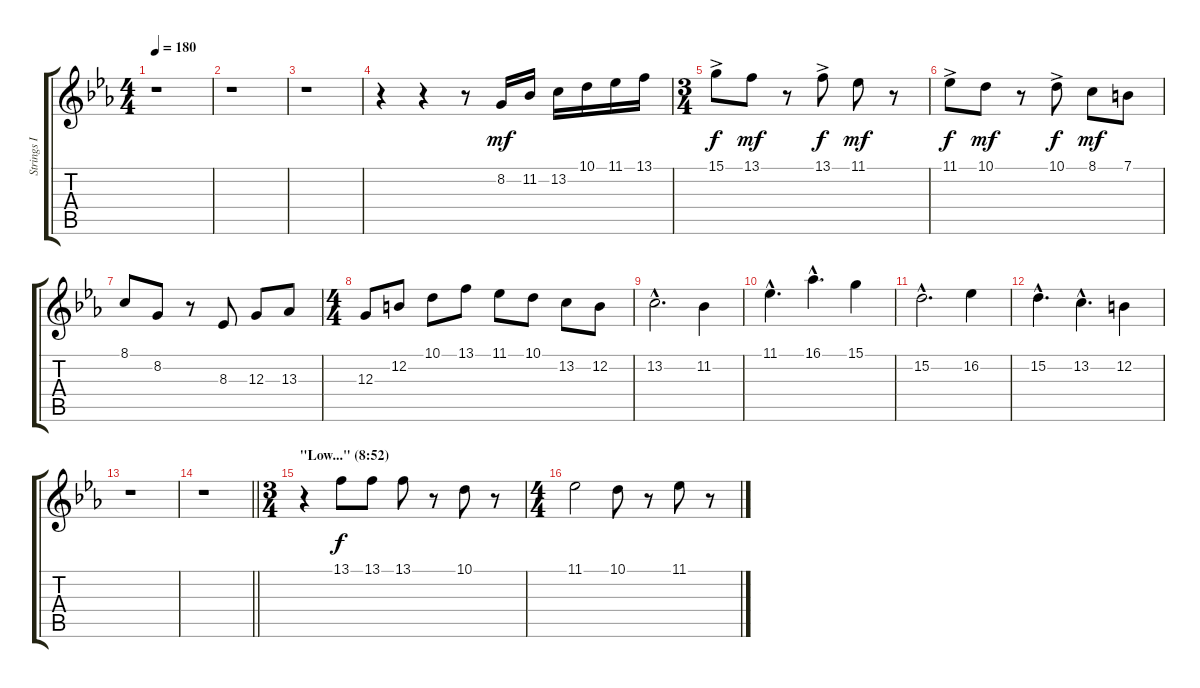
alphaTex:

\track ("Strings I" "Strings I") {instrument stringensemble1}
\staff {score tabs}
\tuning (E4 B3 G3 D3 A2 E2) {hide}
\ts (4 4)
\tempo 180
\clef g2
\ks eb
r.1{dy f} |
r.1 |
r.1 |
r.4 r.4{volume 8} r.8{volume 16} 8.2.16{dy mf} 11.2.16 13.2.16 10.1.16 11.1.16 13.1.16 |
\ts (3 4)
15.1{ac}.8{dy f} 13.1.8{dy mf} r.8 13.1{ac}.8{dy f} 11.1.8{dy mf} r.8 |
11.1{ac}.8{dy f} 10.1.8{dy mf} r.8 10.1{ac}.8{dy f} 8.1.8{dy mf} 7.1.8 |
8.1.8 8.2.8 r.8 8.3.8 12.3.8 13.3.8 |
\ts (4 4)
12.3.8 12.2.8 10.1.8 13.1.8 11.1.8 10.1.8 13.2.8 12.2.8 |
13.2{hac}.2{d} 11.2.4 |
11.1{hac}.4{d} 16.1{hac}.4{d} 15.1.4 |
15.2{hac}.2{d} 16.2.4 |
15.2{hac}.4{d} 13.2{hac}.4{d} 12.2.4 |
r.1 |
\barLineRight lightlight
r.1 |
\ts (3 4)
\section ("" "\"Low...\" (8:52)")
r.4 13.1.8{dy f} 13.1.8 13.1.8 r.8 10.1.8 r.8 |
\ts (4 4)
11.1.2 10.1.8 r.8 11.1.8 r.8
